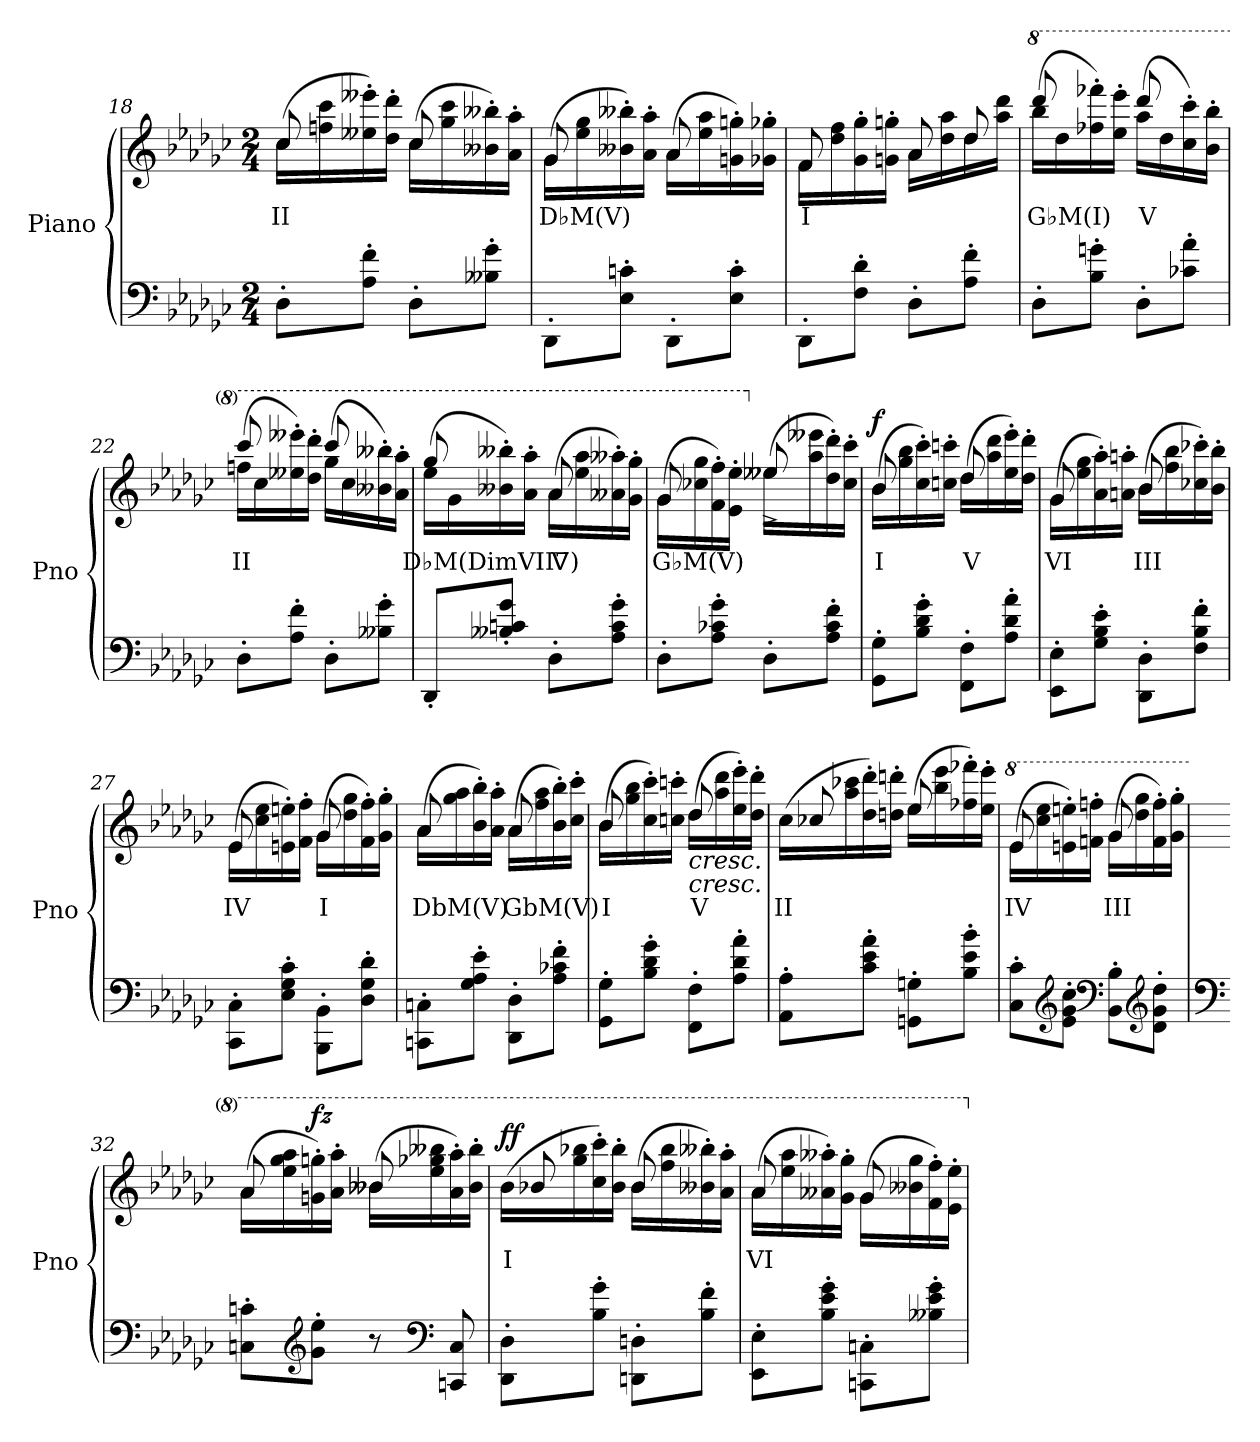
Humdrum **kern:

**kern	**kern	**text	**dynam
*part1	*part1	*part1	*part1
*staff2	*staff1	*staff1	*staff1/2
*I"Piano	*	*	*
*I'Pno	*	*	*
*clefF4	*clefG2	*	*
*k[b-e-a-d-g-c-]	*k[b-e-a-d-g-c-]	*	*
*M2/4	*M2/4	*	*
=18	=18	=18	=18
!	!	!LO:LY:b	!
*	*^	*	*
8D-'\L	(>16cc-\LL	8cc-/	II	.
.	16ffn\ 16ccc-\	.	.	.
8A-\' 8f\'J	16ee--X\' 16eee--X\')	8ryy	.	.
.	16dd-\' 16ddd-\'JJ	.	.	.
8D-'\L	(>16cc-\LL	8cc-/	.	.
.	16gg-\ 16ccc-\	.	.	.
8B--X\' 8g-\'J	16b--X\' 16bb--X\')	8ryy	.	.
.	16a-\' 16aa-\'JJ	.	.	.
=19	=19	=19	=19	=19
!	!	!	!LO:LY:b	!
8DD-'\L	(>16g-\LL	8g-/	D♭M(V)	.
.	16ee-\ 16gg-\	.	.	.
8E-\' 8cn\'J	16b--X\' 16bb--X\')	8ryy	.	.
.	16a-\' 16aa-\'JJ	.	.	.
8DD-'\L	(>16a-\LL	8a-/	.	.
.	16ee-\ 16aa-\	.	.	.
8E-\' 8c\'J	16gn\' 16ggn\')	8ryy	.	.
.	16g-X\' 16gg-X\'JJ	.	.	.
!!LO:LB:g=z	!!
=20	=20	=20	=20	=20
!	!	!	!LO:LY:b	!
8DD-'\L	16f\LL	8f/	I	.
.	16dd-\ 16ff\	.	.	.
8F\' 8d-\'J	16g-\' 16gg-\'	8ryy	.	.
.	16gn\' 16ggn\'JJ	.	.	.
8D-'\L	16a-\LL	8a-/	.	.
.	16dd-\ 16aa-\	.	.	.
8A-\' 8f\'J	16dd-\	8dd-/	.	.
.	16aa-\ 16ddd-\JJ	.	.	.
!!LO:LB:g=z	!!
=21	=21	=21	=21	=21
*	*8va	*	*	*
!	!	!	!LO:LY:b	!
8D-'\L	(>16bbb-\LL	8dddd-/	G♭M(I)	.
.	16ddd-\	.	.	.
8B-\' 8gn\'J	16fff-X\' 16ffff-X\')	8ryy	.	.
.	16eee-\' 16eeee-\'JJ	.	.	.
!	!	!	!LO:LY:b	!
8D-'\L	(>16aaa-\LL	8dddd-/	V	.
.	16ddd-\	.	.	.
8c-X\' 8a-\'J	16ccc-\' 16cccc-\')	8ryy	.	.
.	16bb-\' 16bbb-\'JJ	.	.	.
=22	=22	=22	=22	=22
!	!	!	!LO:LY:b	!
8D-'\L	(>16fffn\LL	8cccc-/	II	.
.	16ccc-\	.	.	.
8A-\' 8f\'J	16eee--X\' 16eeee--X\')	8ryy	.	.
.	16ddd-\' 16dddd-\'JJ	.	.	.
8D-'\L	(>16ggg-\LL	8cccc-/	.	.
.	16ccc-\	.	.	.
8B--X\' 8g-\'J	16bb--X\' 16bbb--X\')	8ryy	.	.
.	16aa-\' 16aaa-\'JJ	.	.	.
=23	=23	=23	=23	=23
!	!	!	!LO:LY:b	!
8DD-'/L	(>16eee-\LL	8ggg-/	D♭M(DimVII7)	.
.	16gg-\	.	.	.
8B--X/' 8cn/' 8g-/'J	16bb--X\' 16bbb--X\')	8ryy	.	.
.	16aa-\' 16aaa-\'JJ	.	.	.
!	!	!	!LO:LY:b	!
8D-'\L	(>16aa-\LL	8aa-/	V	.
.	16eee-\ 16aaa-\	.	.	.
8A-\' 8c\' 8g-\'J	16aa--X\' 16aaa--X\')	8ryy	.	.
.	16gg-\' 16ggg-\'JJ	.	.	.
!!LO:LB:g=z	!!
=24	=24	=24	=24	=24
!	!	!	!LO:LY:b	!
8D-'\L	(>16gg-\LL	8gg-/	G♭M(V)	.
.	16ccc-X\ 16ggg-\	.	.	.
8A-\' 8c-X\' 8g-\'J	16ff\' 16fff\')	8ryy	.	.
.	16ee-\' 16eee-\'JJ	.	.	.
*	*X8va	*	*	*
8D-'\L	(>16ee--X\LL	8ee--^/	.	.
.	16aa-\ 16eee--X\	.	.	.
8A-\' 8c-\' 8f\'J	16dd-\' 16ddd-\')	8ryy	.	.
.	16cc-\' 16ccc-\'JJ	.	.	.
!!LO:PB:g=z	!!
=25	=25	=25	=25	=25
!	!	!	!LO:LY:b	!LO:DY:b
8GG-\' 8G-\'L	(>16b-\LL	8b-/	I	f
.	16gg-\ 16bb-\	.	.	.
8B-\' 8d-\' 8g-\'J	16cc-\' 16ccc-\')	8ryy	.	.
.	16ccn\' 16cccn\'JJ	.	.	.
!	!	!	!LO:LY:b	!
8FF\' 8F\'L	(>16dd-\LL	8dd-/	V	.
.	16aa-\ 16ddd-\	.	.	.
8A-\' 8d-\' 8a-\'J	16ee-\' 16eee-\')	8ryy	.	.
.	16dd-\' 16ddd-\'JJ	.	.	.
=26	=26	=26	=26	=26
!	!	!	!LO:LY:b	!
8EE-\' 8E-\'L	(>16g-\LL	8g-/	VI	.
.	16ee-\ 16gg-\	.	.	.
8G-\' 8B-\' 8e-\'J	16a-\' 16aa-\')	8ryy	.	.
.	16an\' 16aan\'JJ	.	.	.
!	!	!	!LO:LY:b	!
8DD-\' 8D-\'L	(>16b-\LL	8b-/	III	.
.	16ff\ 16bb-\	.	.	.
8F\' 8B-\' 8f\'J	16cc-X\' 16ccc-X\')	8ryy	.	.
.	16b-\' 16bb-\'JJ	.	.	.
=27	=27	=27	=27	=27
!	!	!	!LO:LY:b	!
8CC-\' 8C-\'L	(>16e-\LL	8e-/	IV	.
.	16cc-\ 16ee-\	.	.	.
8E-\' 8G-\' 8c-\'J	16en\' 16een\')	8ryy	.	.
.	16f\' 16ff\'JJ	.	.	.
!	!	!	!LO:LY:b	!
8BBB-\' 8BB-\'L	(>16g-\LL	8g-/	I	.
.	16dd-\ 16gg-\	.	.	.
8D-\' 8G-\' 8d-\'J	16f\' 16ff\')	8ryy	.	.
.	16g-\' 16gg-\'JJ	.	.	.
=28	=28	=28	=28	=28
!	!	!	!LO:LY:b	!
8CCn\' 8Cn\'L	(>16a-\LL	8a-/	DbM(V)	.
.	16gg-\ 16aa-\	.	.	.
8G-\' 8A-\' 8e-\'J	16b-\' 16bb-\')	8ryy	.	.
.	16a-\' 16aa-\'JJ	.	.	.
!	!	!	!LO:LY:b	!
8DD-\' 8D-\'L	(>16a-\LL	8a-/	GbM(V)	.
.	16ff\ 16aa-\	.	.	.
8A-\' 8c-X\' 8f\'J	16b-\' 16bb-\')	8ryy	.	.
.	16cc-\' 16ccc-\'JJ	.	.	.
!!LO:PB:g=z	!!
=29	=29	=29	=29	=29
!	!	!	!LO:LY:b	!
8GG-\' 8G-\'L	(>16b-\LL	8b-/	I	.
.	16gg-\ 16bb-\	.	.	.
8B-\' 8d-\' 8g-\'J	16cc-\' 16ccc-\')	8ryy	.	.
.	16ccn\' 16cccn\'JJ	.	.	.
!	!LO:TX:b:i:t=cresc.	!	!	!
!	!	!	!LO:LY:b	!LO:HP:b
8FF\' 8F\'L	(>16dd-\LL	8dd-/	V	<
.	16aa-\ 16ddd-\	.	.	.
8A-\' 8d-\' 8a-\'J	16ee-\' 16eee-\')	8ryy	.	.
.	16dd-\' 16ddd-\'JJ	.	.	.
!!LO:LB:g=z	!!
=30	=30	=30	=30	=30
!	!	!	!LO:LY:b	!
8AA-\' 8A-\'L	(>16cc-\LL	8cc-X/	II	.
.	16aa-\ 16ccc-X\	.	.	.
8c-\' 8e-\' 8a-\'J	16dd-\' 16ddd-\')	8ryy	.	.
.	16ddn\' 16dddn\'JJ	.	.	.
8GGn\' 8Gn\'L	(>16ee-\LL	8ee-/	.	.
.	16bb-\ 16eee-\	.	.	.
8B-\' 8e-\' 8b-\'J	16ff-X\' 16fff-X\')	8ryy	.	.
.	16ee-\' 16eee-\'JJ	.	.	.
=31	=31	=31	=31	=31
*	*8va	*	*	*
!	!	!	!LO:LY:b	!
8C-\' 8c-\'L	(>16ee-\LL	8ee-/	IV	.
.	16ccc-\ 16eee-\	.	.	.
*clefG2	*	*	*	*
8e-\' 8g-\' 8cc-\'J	16een\' 16eeen\')	8ryy	.	.
.	16ffn\' 16fffn\'JJ	.	.	.
*clefF4	*	*	*	*
!	!	!	!LO:LY:b	!
8BB-\' 8B-\'L	(>16gg-\LL	8gg-/	III	.
.	16ddd-\ 16ggg-\	.	.	.
*clefG2	*	*	*	*
8d-\' 8g-\' 8dd-\'J	16ff\' 16fff\')	8ryy	.	.
.	16gg-\' 16ggg-\'JJ	.	.	.
=32	=32	=32	=32	=32
*clefF4	*	*	*	*
8Cn\' 8cn\'L	(>16aa-\LL	8aa-/	.	.
.	16eee-\ 16ggg-\ 16aaa-\	.	.	.
*clefG2	*	*	*	*
!	!	!	!	!LO:DY:b=2
8g-\' 8ee-\'J	16ggn\' 16gggn\')	8ryy	.	fz
.	16aa-\' 16aaa-\'JJ	.	.	.
8r	(>16bb--X\LL	8bb--/	.	.
.	16eee-\ 16ggg-X\ 16bbb--X\	.	.	.
*clefF4	*	*	*	*
8CCn/ 8C/	16aa-\' 16aaa-\')	8ryy	.	.
.	16bb--\' 16bbb--\'JJ	.	.	.
*	*v	*v	*	*
.	.	.	[
!!LO:LB:g=z
=33	=33	=33	=33
!	!LO:TX:a:i:t=appassionato	!	!
!	!	!LO:LY:b	!LO:DY:b
*	*^	*	*
8DD-\' 8D-\'L	(>16bb-\LL	8bb-X/	I	ff
.	16ggg-\ 16bbb-X\	.	.	.
8B-\' 8g-\'J	16ccc-\' 16cccc-\')	8ryy	.	.
.	16bb-\' 16bbb-\'JJ	.	.	.
8DDn\' 8Dn\'L	(>16bb-\LL	8bb-/	.	.
.	16fff\ 16bbb-\	.	.	.
8B-\' 8f\'J	16bb--X\' 16bbb--X\')	8ryy	.	.
.	16aa-\' 16aaa-\'JJ	.	.	.
!!LO:LB:g=z	!!
=34	=34	=34	=34	=34
!	!	!	!LO:LY:b	!
8EE-\' 8E-\'L	(>16aa-\LL	8aa-/	VI	.
.	16eee-\ 16aaa-\	.	.	.
8B-\' 8e-\' 8g-\'J	16aa--X\' 16aaa--X\')	8ryy	.	.
.	16gg-\' 16ggg-\'JJ	.	.	.
8CCn\' 8Cn\'L	(>16gg-\LL	8gg-/	.	.
.	16bb--X\ 16ggg-\	.	.	.
8B--X\' 8e-\' 8g-\'J	16ff\' 16fff\')	8ryy	.	.
.	16ee-\' 16eee-\'JJ	.	.	.
*	*v	*v	*	*
*	*X8va	*	*
=	=	=	=
*-	*-	*-	*-
